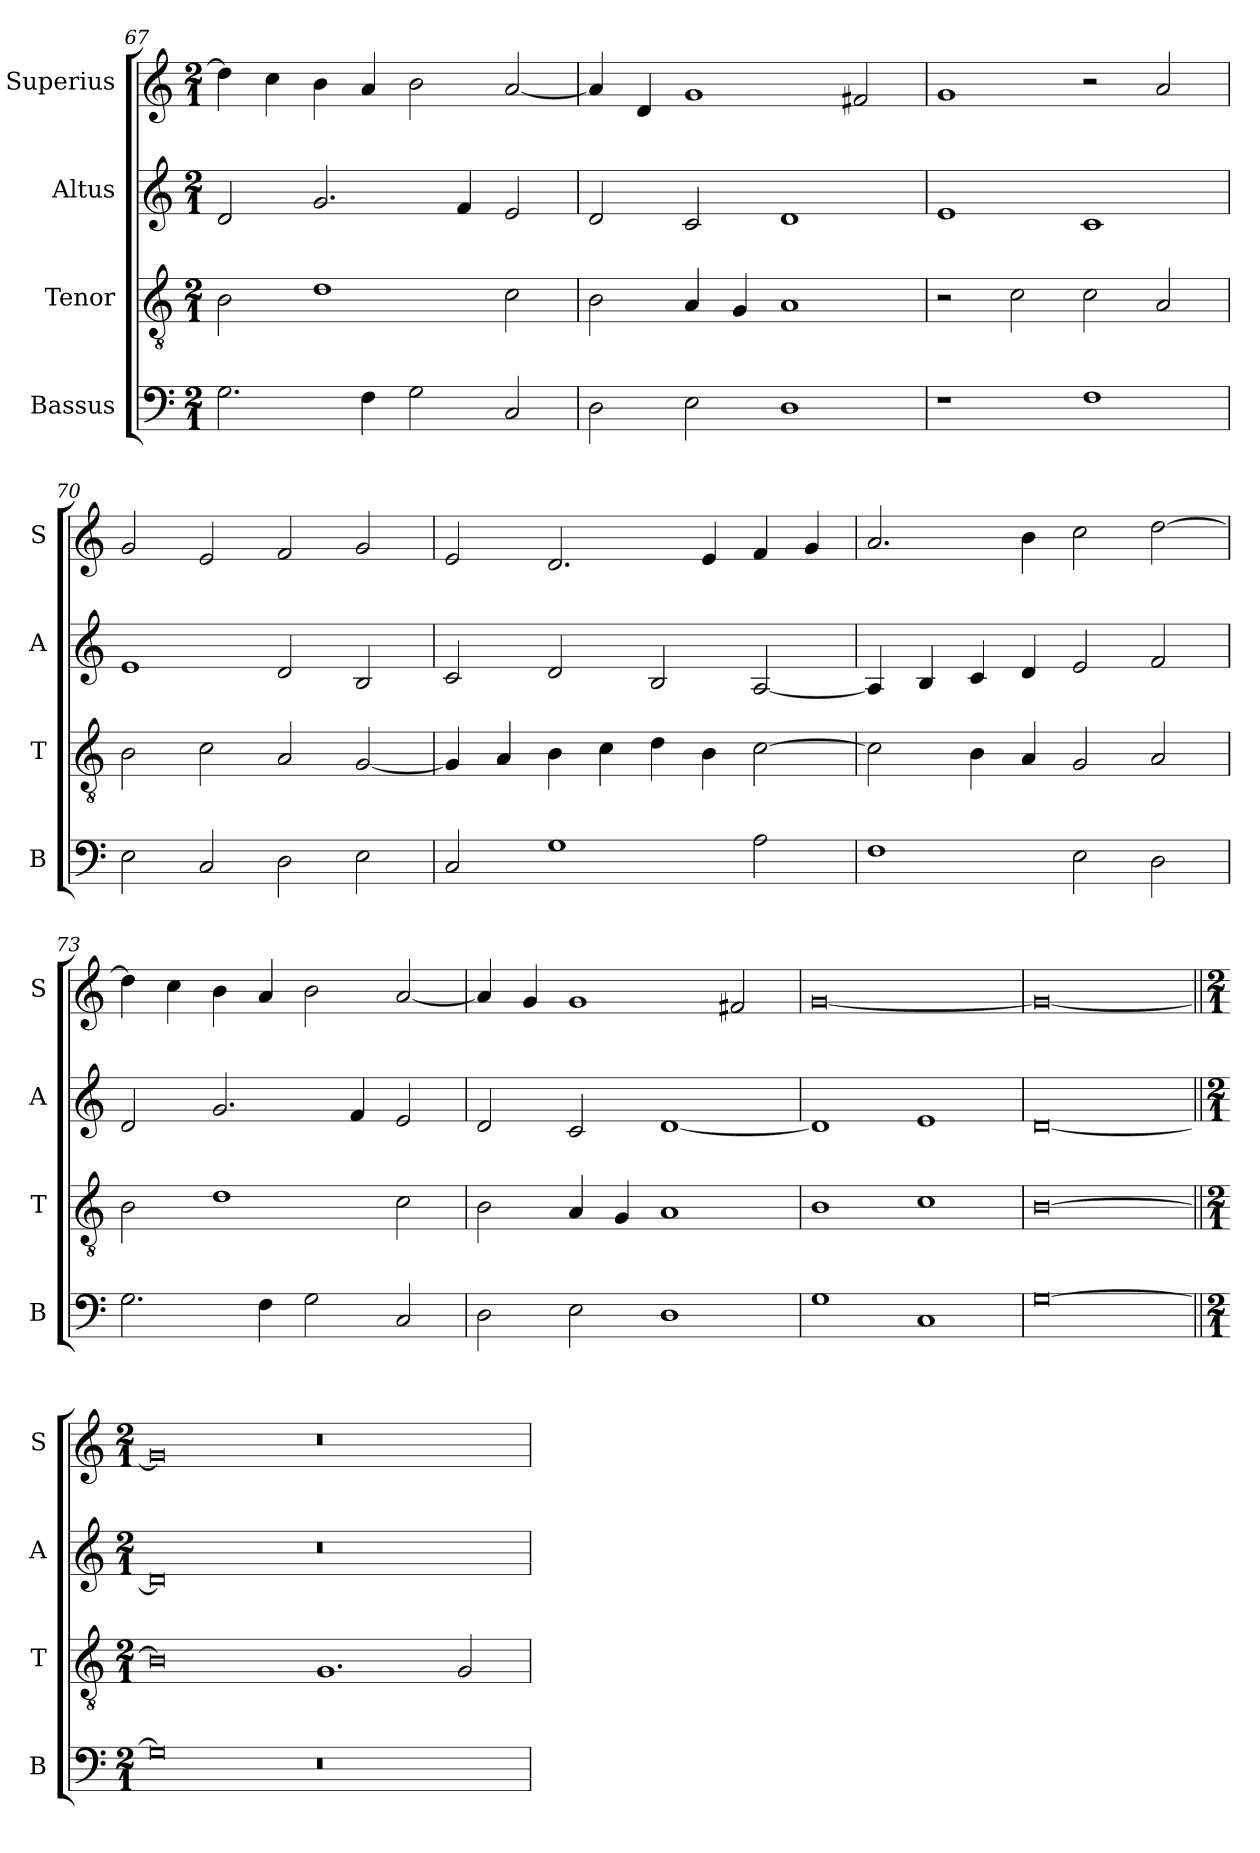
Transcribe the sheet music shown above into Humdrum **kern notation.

**kern	**kern	**kern	**kern
*part4	*part3	*part2	*part1
*staff4	*staff3	*staff2	*staff1
*I"Bassus	*I"Tenor	*I"Altus	*I"Superius
*I'B	*I'T	*I'A	*I'S
*clefF4	*clefGv2	*clefG2	*clefG2
*k[]	*k[]	*k[]	*k[]
*C:	*C:	*C:	*C:
*M2/1	*M2/1	*M2/1	*M2/1
=67	=67	=67	=67
2.G	2B	2d	4dd]
.	.	.	4cc
.	1d	2.g	4b
4F	.	.	4a
2G	.	.	2b
.	.	4f	.
2C	2c	2e	[2a
=68	=68	=68	=68
2D	2B	2d	4a]
.	.	.	4d
2E	4A	2c	1g
.	4G	.	.
1D	1A	1d	.
.	.	.	2f#X
=69	=69	=69	=69
1r	2r	1e	1g
.	2c	.	.
1F	2c	1c	2r
.	2A	.	2a
=70	=70	=70	=70
2E	2B	1e	2g
2C	2c	.	2e
2D	2A	2d	2f
2E	[2G	2B	2g
=71	=71	=71	=71
2C	4G]	2c	2e
.	4A	.	.
1G	4B	2d	2.d
.	4c	.	.
.	4d	2B	.
.	4B	.	4e
2A	[2c	[2A	4f
.	.	.	4g
=72	=72	=72	=72
1F	2c]	4A]	2.a
.	.	4B	.
.	4B	4c	.
.	4A	4d	4b
2E	2G	2e	2cc
2D	2A	2f	[2dd
=73	=73	=73	=73
2.G	2B	2d	4dd]
.	.	.	4cc
.	1d	2.g	4b
4F	.	.	4a
2G	.	.	2b
.	.	4f	.
2C	2c	2e	[2a
=74	=74	=74	=74
2D	2B	2d	4a]
.	.	.	4g
2E	4A	2c	1g
.	4G	.	.
1D	1A	[1d	.
.	.	.	2f#X
=75	=75	=75	=75
1G	1B	1d]	[0g
1C	1c	1e	.
=	=	=	=
[0G	[0B	[0d	0g_
=||	=||	=||	=||
*M2/1	*M2/1	*M2/1	*M2/1
0G]	0B]	0d]	0g]
0r	1.G	0r	0r
.	2G	.	.
=	=	=	=
*-	*-	*-	*-
